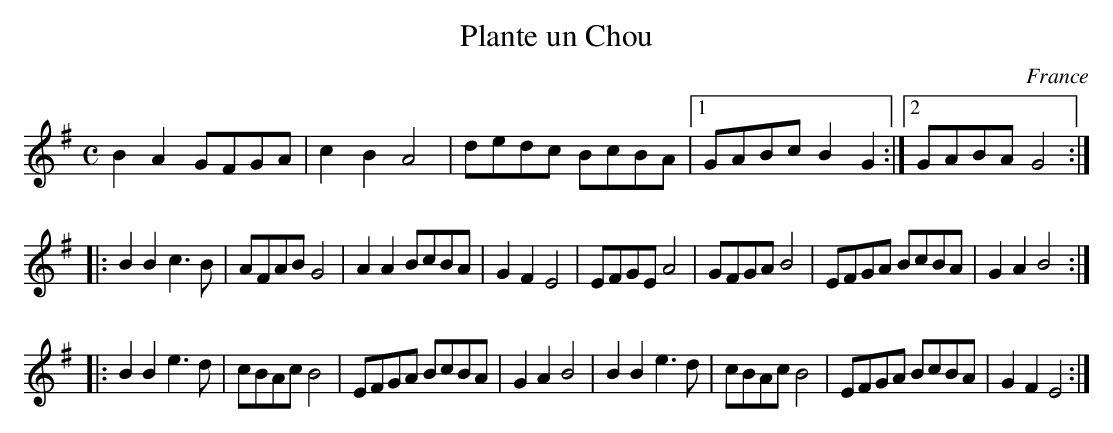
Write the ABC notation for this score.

X:1
T:Plante un Chou
M:C
O:France
K:G major
B2A2 GFGA | c2B2 A4 | dedc BcBA |1  GABc B2G2 :|2 GABA G4 ::
B2B2 c3B | AFAB G4 | A2A2 BcBA |  G2F2 E4 |\
EFGE A4  | GFGA B4 | EFGA BcBA | G2A2 B4 ::
B2B2 e3d | cBAc B4 | EFGA BcBA | G2A2 B4 |\
B2B2 e3d | cBAc B4 | EFGA BcBA | G2F2 E4:|
